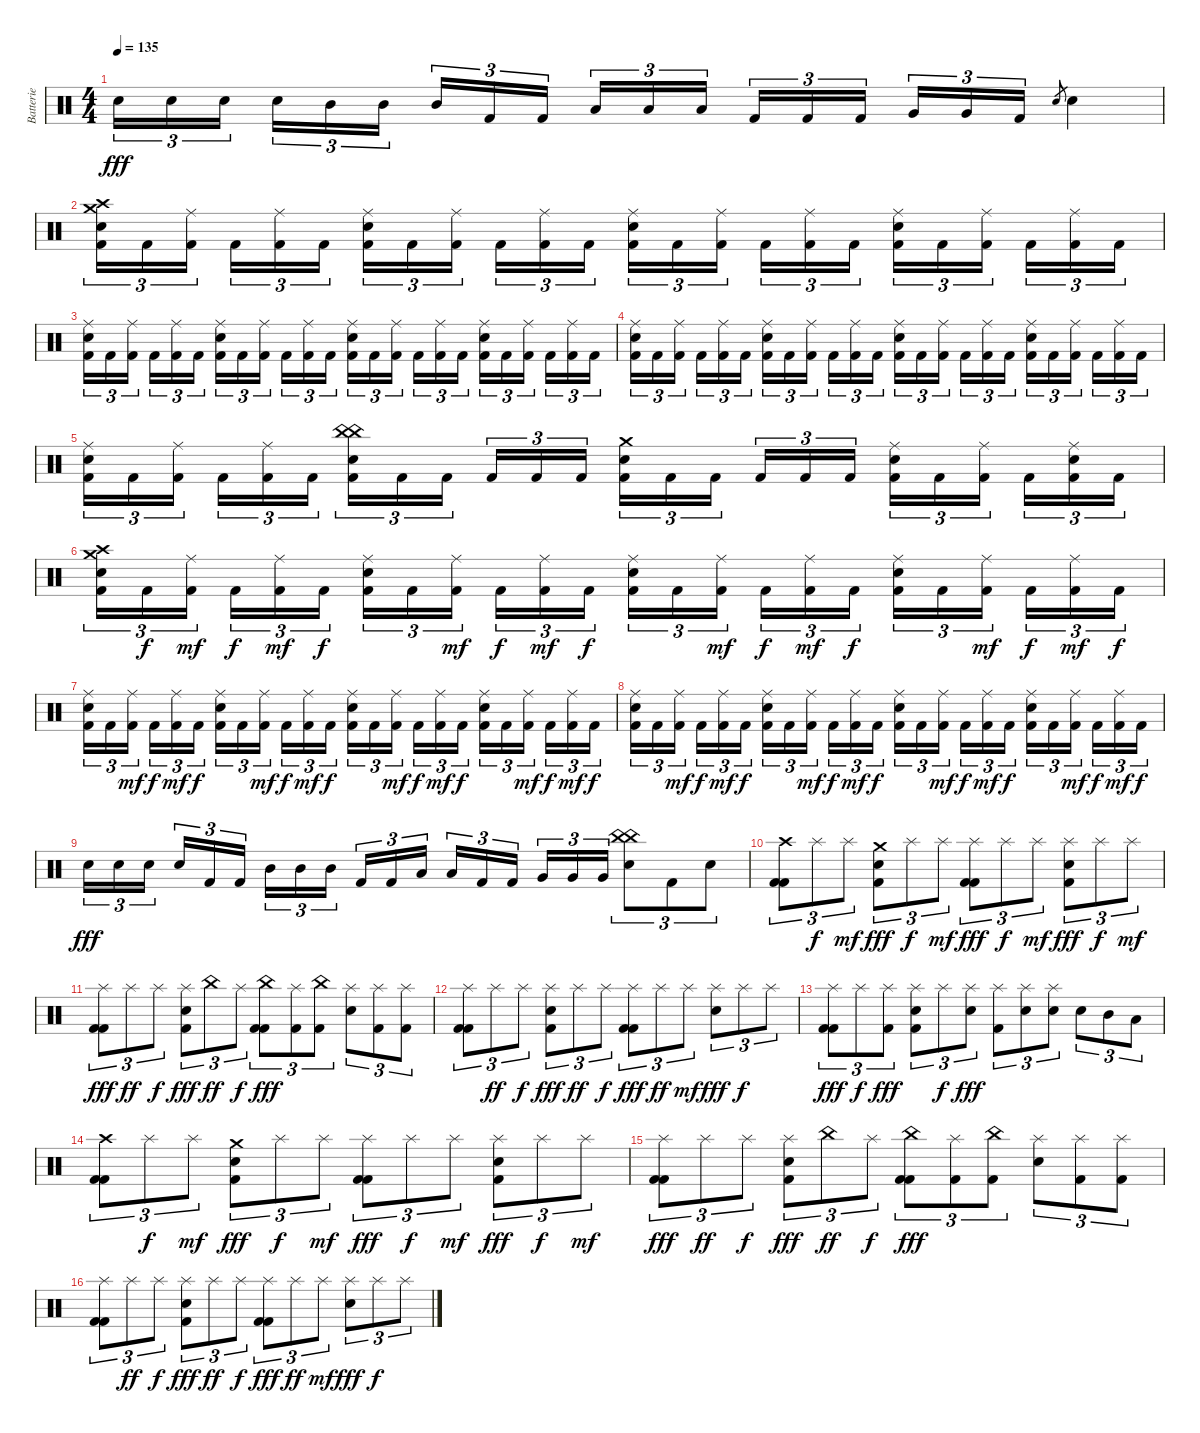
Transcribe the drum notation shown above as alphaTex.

\track ("Batterie" "Batterie") {instrument percussion}
\staff {score}
\articulation defaults
\ts (4 4)
\tempo 135
\clef neutral
\ks c "Electric Snare (hit)".16{tu (3 2) dy fff} "Electric Snare (hit)".16{tu (3 2)} "Electric Snare (hit)".16{tu (3 2) beam splitsecondary} "Electric Snare (hit)".16{tu (3 2)} "Mid Tom (hit)".16{tu (3 2)} "Mid Tom (hit)".16{tu (3 2)} "Mid Tom (hit)".16{tu (3 2)} "Kick (hit) 2".16{tu (3 2)} "Kick (hit) 2".16{tu (3 2) beam splitsecondary} "Low Tom (hit)".16{tu (3 2)} "Low Tom (hit)".16{tu (3 2)} "Low Tom (hit)".16{tu (3 2)} "Kick (hit) 2".16{tu (3 2)} "Kick (hit) 2".16{tu (3 2)} "Kick (hit) 2".16{tu (3 2) beam splitsecondary} "Very Low Tom (hit)".16{tu (3 2)} "Very Low Tom (hit)".16{tu (3 2)} "Kick (hit) 2".16{tu (3 2)} "Electric Snare (hit)".8{gr} "Electric Snare (hit)".4
|
("Crash high (hit)" "Crash medium (hit)" "Electric Snare (hit)" "Kick (hit) 2").16{tu (3 2)} "Kick (hit) 2".16{tu (3 2)} ("Ride (middle)" "Kick (hit) 2").16{tu (3 2) beam splitsecondary} "Kick (hit) 2".16{tu (3 2)} ("Ride (middle)" "Kick (hit) 2").16{tu (3 2)} "Kick (hit) 2".16{tu (3 2)} ("Ride (middle)" "Electric Snare (hit)" "Kick (hit) 2").16{tu (3 2)} "Kick (hit) 2".16{tu (3 2)} ("Ride (middle)" "Kick (hit) 2").16{tu (3 2) beam splitsecondary} "Kick (hit) 2".16{tu (3 2)} ("Ride (middle)" "Kick (hit) 2").16{tu (3 2)} "Kick (hit) 2".16{tu (3 2)} ("Ride (middle)" "Electric Snare (hit)" "Kick (hit) 2").16{tu (3 2)} "Kick (hit) 2".16{tu (3 2)} ("Ride (middle)" "Kick (hit) 2").16{tu (3 2) beam splitsecondary} "Kick (hit) 2".16{tu (3 2)} ("Ride (middle)" "Kick (hit) 2").16{tu (3 2)} "Kick (hit) 2".16{tu (3 2)} ("Ride (middle)" "Electric Snare (hit)" "Kick (hit) 2").16{tu (3 2)} "Kick (hit) 2".16{tu (3 2)} ("Ride (middle)" "Kick (hit) 2").16{tu (3 2) beam splitsecondary} "Kick (hit) 2".16{tu (3 2)} ("Ride (middle)" "Kick (hit) 2").16{tu (3 2)} "Kick (hit) 2".16{tu (3 2)} |
("Ride (middle)" "Electric Snare (hit)" "Kick (hit) 2").16{tu (3 2)} "Kick (hit) 2".16{tu (3 2)} ("Ride (middle)" "Kick (hit) 2").16{tu (3 2) beam splitsecondary} "Kick (hit) 2".16{tu (3 2)} ("Ride (middle)" "Kick (hit) 2").16{tu (3 2)} "Kick (hit) 2".16{tu (3 2)} ("Ride (middle)" "Electric Snare (hit)" "Kick (hit) 2").16{tu (3 2)} "Kick (hit) 2".16{tu (3 2)} ("Ride (middle)" "Kick (hit) 2").16{tu (3 2) beam splitsecondary} "Kick (hit) 2".16{tu (3 2)} ("Ride (middle)" "Kick (hit) 2").16{tu (3 2)} "Kick (hit) 2".16{tu (3 2)} ("Ride (middle)" "Electric Snare (hit)" "Kick (hit) 2").16{tu (3 2)} "Kick (hit) 2".16{tu (3 2)} ("Ride (middle)" "Kick (hit) 2").16{tu (3 2) beam splitsecondary} "Kick (hit) 2".16{tu (3 2)} ("Ride (middle)" "Kick (hit) 2").16{tu (3 2)} "Kick (hit) 2".16{tu (3 2)} ("Ride (middle)" "Electric Snare (hit)" "Kick (hit) 2").16{tu (3 2)} "Kick (hit) 2".16{tu (3 2)} ("Ride (middle)" "Kick (hit) 2").16{tu (3 2) beam splitsecondary} "Kick (hit) 2".16{tu (3 2)} ("Ride (middle)" "Kick (hit) 2").16{tu (3 2)} "Kick (hit) 2".16{tu (3 2)} |
("Ride (middle)" "Electric Snare (hit)" "Kick (hit) 2").16{tu (3 2)} "Kick (hit) 2".16{tu (3 2)} ("Ride (middle)" "Kick (hit) 2").16{tu (3 2) beam splitsecondary} "Kick (hit) 2".16{tu (3 2)} ("Ride (middle)" "Kick (hit) 2").16{tu (3 2)} "Kick (hit) 2".16{tu (3 2)} ("Ride (middle)" "Electric Snare (hit)" "Kick (hit) 2").16{tu (3 2)} "Kick (hit) 2".16{tu (3 2)} ("Ride (middle)" "Kick (hit) 2").16{tu (3 2) beam splitsecondary} "Kick (hit) 2".16{tu (3 2)} ("Ride (middle)" "Kick (hit) 2").16{tu (3 2)} "Kick (hit) 2".16{tu (3 2)} ("Ride (middle)" "Electric Snare (hit)" "Kick (hit) 2").16{tu (3 2)} "Kick (hit) 2".16{tu (3 2)} ("Ride (middle)" "Kick (hit) 2").16{tu (3 2) beam splitsecondary} "Kick (hit) 2".16{tu (3 2)} ("Ride (middle)" "Kick (hit) 2").16{tu (3 2)} "Kick (hit) 2".16{tu (3 2)} ("Ride (middle)" "Electric Snare (hit)" "Kick (hit) 2").16{tu (3 2)} "Kick (hit) 2".16{tu (3 2)} ("Ride (middle)" "Kick (hit) 2").16{tu (3 2) beam splitsecondary} "Kick (hit) 2".16{tu (3 2)} ("Ride (middle)" "Kick (hit) 2").16{tu (3 2)} "Kick (hit) 2".16{tu (3 2)} |
("Ride (middle)" "Electric Snare (hit)" "Kick (hit) 2").16{tu (3 2)} "Kick (hit) 2".16{tu (3 2)} ("Ride (middle)" "Kick (hit) 2").16{tu (3 2) beam splitsecondary} "Kick (hit) 2".16{tu (3 2)} ("Ride (middle)" "Kick (hit) 2").16{tu (3 2)} "Kick (hit) 2".16{tu (3 2)} ("China (hit)" "China (hit)" "Electric Snare (hit)" "Kick (hit) 2").16{tu (3 2)} "Kick (hit) 2".16{tu (3 2)} "Kick (hit) 2".16{tu (3 2) beam splitsecondary} "Kick (hit) 2".16{tu (3 2)} "Kick (hit) 2".16{tu (3 2)} "Kick (hit) 2".16{tu (3 2)} ("Crash medium (hit)" "Electric Snare (hit)" "Kick (hit) 2").16{tu (3 2)} "Kick (hit) 2".16{tu (3 2)} "Kick (hit) 2".16{tu (3 2) beam splitsecondary} "Kick (hit) 2".16{tu (3 2)} "Kick (hit) 2".16{tu (3 2)} "Kick (hit) 2".16{tu (3 2)} ("Ride (middle)" "Electric Snare (hit)" "Kick (hit) 2").16{tu (3 2)} "Kick (hit) 2".16{tu (3 2)} ("Ride (middle)" "Kick (hit) 2").16{tu (3 2) beam splitsecondary} "Kick (hit) 2".16{tu (3 2)} ("Ride (middle)" "Electric Snare (hit)" "Kick (hit) 2").16{tu (3 2)} "Kick (hit) 2".16{tu (3 2)} |
("Crash high (hit)" "Crash medium (hit)" "Electric Snare (hit)" "Kick (hit) 2").16{tu (3 2)} "Kick (hit) 2".16{tu (3 2) dy f} ("Ride (middle)" "Kick (hit) 2").16{tu (3 2) dy mf beam splitsecondary} "Kick (hit) 2".16{tu (3 2) dy f} ("Ride (middle)" "Kick (hit) 2").16{tu (3 2) dy mf} "Kick (hit) 2".16{tu (3 2) dy f} ("Ride (middle)" "Electric Snare (hit)" "Kick (hit) 2").16{tu (3 2)} "Kick (hit) 2".16{tu (3 2)} ("Ride (middle)" "Kick (hit) 2").16{tu (3 2) dy mf beam splitsecondary} "Kick (hit) 2".16{tu (3 2) dy f} ("Ride (middle)" "Kick (hit) 2").16{tu (3 2) dy mf} "Kick (hit) 2".16{tu (3 2) dy f} ("Ride (middle)" "Electric Snare (hit)" "Kick (hit) 2").16{tu (3 2)} "Kick (hit) 2".16{tu (3 2)} ("Ride (middle)" "Kick (hit) 2").16{tu (3 2) dy mf beam splitsecondary} "Kick (hit) 2".16{tu (3 2) dy f} ("Ride (middle)" "Kick (hit) 2").16{tu (3 2) dy mf} "Kick (hit) 2".16{tu (3 2) dy f} ("Ride (middle)" "Electric Snare (hit)" "Kick (hit) 2").16{tu (3 2)} "Kick (hit) 2".16{tu (3 2)} ("Ride (middle)" "Kick (hit) 2").16{tu (3 2) dy mf beam splitsecondary} "Kick (hit) 2".16{tu (3 2) dy f} ("Ride (middle)" "Kick (hit) 2").16{tu (3 2) dy mf} "Kick (hit) 2".16{tu (3 2) dy f} |
("Ride (middle)" "Electric Snare (hit)" "Kick (hit) 2").16{tu (3 2)} "Kick (hit) 2".16{tu (3 2)} ("Ride (middle)" "Kick (hit) 2").16{tu (3 2) dy mf beam splitsecondary} "Kick (hit) 2".16{tu (3 2) dy f} ("Ride (middle)" "Kick (hit) 2").16{tu (3 2) dy mf} "Kick (hit) 2".16{tu (3 2) dy f} ("Ride (middle)" "Electric Snare (hit)" "Kick (hit) 2").16{tu (3 2)} "Kick (hit) 2".16{tu (3 2)} ("Ride (middle)" "Kick (hit) 2").16{tu (3 2) dy mf beam splitsecondary} "Kick (hit) 2".16{tu (3 2) dy f} ("Ride (middle)" "Kick (hit) 2").16{tu (3 2) dy mf} "Kick (hit) 2".16{tu (3 2) dy f} ("Ride (middle)" "Electric Snare (hit)" "Kick (hit) 2").16{tu (3 2)} "Kick (hit) 2".16{tu (3 2)} ("Ride (middle)" "Kick (hit) 2").16{tu (3 2) dy mf beam splitsecondary} "Kick (hit) 2".16{tu (3 2) dy f} ("Ride (middle)" "Kick (hit) 2").16{tu (3 2) dy mf} "Kick (hit) 2".16{tu (3 2) dy f} ("Ride (middle)" "Electric Snare (hit)" "Kick (hit) 2").16{tu (3 2)} "Kick (hit) 2".16{tu (3 2)} ("Ride (middle)" "Kick (hit) 2").16{tu (3 2) dy mf beam splitsecondary} "Kick (hit) 2".16{tu (3 2) dy f} ("Ride (middle)" "Kick (hit) 2").16{tu (3 2) dy mf} "Kick (hit) 2".16{tu (3 2) dy f} |
("Ride (middle)" "Electric Snare (hit)" "Kick (hit) 2").16{tu (3 2)} "Kick (hit) 2".16{tu (3 2)} ("Ride (middle)" "Kick (hit) 2").16{tu (3 2) dy mf beam splitsecondary} "Kick (hit) 2".16{tu (3 2) dy f} ("Ride (middle)" "Kick (hit) 2").16{tu (3 2) dy mf} "Kick (hit) 2".16{tu (3 2) dy f} ("Ride (middle)" "Electric Snare (hit)" "Kick (hit) 2").16{tu (3 2)} "Kick (hit) 2".16{tu (3 2)} ("Ride (middle)" "Kick (hit) 2").16{tu (3 2) dy mf beam splitsecondary} "Kick (hit) 2".16{tu (3 2) dy f} ("Ride (middle)" "Kick (hit) 2").16{tu (3 2) dy mf} "Kick (hit) 2".16{tu (3 2) dy f} ("Ride (middle)" "Electric Snare (hit)" "Kick (hit) 2").16{tu (3 2)} "Kick (hit) 2".16{tu (3 2)} ("Ride (middle)" "Kick (hit) 2").16{tu (3 2) dy mf beam splitsecondary} "Kick (hit) 2".16{tu (3 2) dy f} ("Ride (middle)" "Kick (hit) 2").16{tu (3 2) dy mf} "Kick (hit) 2".16{tu (3 2) dy f} ("Ride (middle)" "Electric Snare (hit)" "Kick (hit) 2").16{tu (3 2)} "Kick (hit) 2".16{tu (3 2)} ("Ride (middle)" "Kick (hit) 2").16{tu (3 2) dy mf beam splitsecondary} "Kick (hit) 2".16{tu (3 2) dy f} ("Ride (middle)" "Kick (hit) 2").16{tu (3 2) dy mf} "Kick (hit) 2".16{tu (3 2) dy f} |
"Electric Snare (hit)".16{tu (3 2) dy fff} "Electric Snare (hit)".16{tu (3 2)} "Electric Snare (hit)".16{tu (3 2) beam splitsecondary} "Electric Snare (hit)".16{tu (3 2)} "Kick (hit) 2".16{tu (3 2)} "Kick (hit) 2".16{tu (3 2)} "Mid Tom (hit)".16{tu (3 2)} "Mid Tom (hit)".16{tu (3 2)} "Mid Tom (hit)".16{tu (3 2) beam splitsecondary} "Kick (hit) 2".16{tu (3 2)} "Kick (hit) 2".16{tu (3 2)} "Low Tom (hit)".16{tu (3 2)} "Low Tom (hit)".16{tu (3 2)} "Kick (hit) 2".16{tu (3 2)} "Kick (hit) 2".16{tu (3 2) beam splitsecondary} "Very Low Tom (hit)".16{tu (3 2)} "Very Low Tom (hit)".16{tu (3 2)} "Very Low Tom (hit)".16{tu (3 2)} ("China (hit)" "China (hit)" "Electric Snare (hit)").8{tu (3 2)} "Kick (hit) 2".8{tu (3 2)} "Electric Snare (hit)".8{tu (3 2)} |
("Crash high (hit)" "Kick (hit) 2" "Kick (hit) 2").8{tu (3 2)} "Splash (hit)".8{tu (3 2) dy f} "Splash (hit)".8{tu (3 2) dy mf} ("Crash medium (hit)" "Electric Snare (hit)" "Kick (hit) 2").8{tu (3 2) dy fff} "Splash (hit)".8{tu (3 2) dy f} "Splash (hit)".8{tu (3 2) dy mf} ("Splash (hit)" "Kick (hit) 2" "Kick (hit) 2").8{tu (3 2) dy fff} "Splash (hit)".8{tu (3 2) dy f} "Splash (hit)".8{tu (3 2) dy mf} ("Splash (hit)" "Electric Snare (hit)" "Kick (hit) 2").8{tu (3 2) dy fff} "Splash (hit)".8{tu (3 2) dy f} "Splash (hit)".8{tu (3 2) dy mf} |
("Splash (hit)" "Kick (hit) 2" "Kick (hit) 2").8{tu (3 2) dy fff} "Splash (hit)".8{tu (3 2) dy ff} "Splash (hit)".8{tu (3 2) dy f} ("Splash (hit)" "Electric Snare (hit)" "Kick (hit) 2").8{tu (3 2) dy fff} "China (hit)".8{tu (3 2) dy ff} "Splash (hit)".8{tu (3 2) dy f} ("China (hit)" "Kick (hit) 2" "Kick (hit) 2").8{tu (3 2) dy fff} ("Splash (hit)" "Kick (hit) 2").8{tu (3 2)} ("China (hit)" "Kick (hit) 2").8{tu (3 2)} ("Splash (hit)" "Electric Snare (hit)").8{tu (3 2)} ("Splash (hit)" "Kick (hit) 2").8{tu (3 2)} ("Splash (hit)" "Kick (hit) 2").8{tu (3 2)} |
("Splash (hit)" "Kick (hit) 2" "Kick (hit) 2").8{tu (3 2)} "Splash (hit)".8{tu (3 2) dy ff} "Splash (hit)".8{tu (3 2) dy f} ("Splash (hit)" "Electric Snare (hit)" "Kick (hit) 2").8{tu (3 2) dy fff} "Splash (hit)".8{tu (3 2) dy ff} "Splash (hit)".8{tu (3 2) dy f} ("Splash (hit)" "Kick (hit) 2" "Kick (hit) 2").8{tu (3 2) dy fff} "Splash (hit)".8{tu (3 2) dy ff} "Splash (hit)".8{tu (3 2) dy mf} ("Splash (hit)" "Electric Snare (hit)").8{tu (3 2) dy fff} "Splash (hit)".8{tu (3 2) dy f} "Splash (hit)".8{tu (3 2)} |
("Splash (hit)" "Kick (hit) 2" "Kick (hit) 2").8{tu (3 2) dy fff} "Splash (hit)".8{tu (3 2) dy f} ("Splash (hit)" "Kick (hit) 2").8{tu (3 2) dy fff} ("Splash (hit)" "Electric Snare (hit)" "Kick (hit) 2").8{tu (3 2)} "Splash (hit)".8{tu (3 2) dy f} ("Splash (hit)" "Electric Snare (hit)").8{tu (3 2) dy fff} ("Splash (hit)" "Kick (hit) 2").8{tu (3 2)} ("Splash (hit)" "Electric Snare (hit)").8{tu (3 2)} ("Splash (hit)" "Electric Snare (hit)").8{tu (3 2)} "Electric Snare (hit)".8{tu (3 2)} "Mid Tom (hit)".8{tu (3 2)} "Low Tom (hit)".8{tu (3 2)} |
("Crash high (hit)" "Kick (hit) 2" "Kick (hit) 2").8{tu (3 2)} "Splash (hit)".8{tu (3 2) dy f} "Splash (hit)".8{tu (3 2) dy mf} ("Crash medium (hit)" "Electric Snare (hit)" "Kick (hit) 2").8{tu (3 2) dy fff} "Splash (hit)".8{tu (3 2) dy f} "Splash (hit)".8{tu (3 2) dy mf} ("Splash (hit)" "Kick (hit) 2" "Kick (hit) 2").8{tu (3 2) dy fff} "Splash (hit)".8{tu (3 2) dy f} "Splash (hit)".8{tu (3 2) dy mf} ("Splash (hit)" "Electric Snare (hit)" "Kick (hit) 2").8{tu (3 2) dy fff} "Splash (hit)".8{tu (3 2) dy f} "Splash (hit)".8{tu (3 2) dy mf} |
("Splash (hit)" "Kick (hit) 2" "Kick (hit) 2").8{tu (3 2) dy fff} "Splash (hit)".8{tu (3 2) dy ff} "Splash (hit)".8{tu (3 2) dy f} ("Splash (hit)" "Electric Snare (hit)" "Kick (hit) 2").8{tu (3 2) dy fff} "China (hit)".8{tu (3 2) dy ff} "Splash (hit)".8{tu (3 2) dy f} ("China (hit)" "Kick (hit) 2" "Kick (hit) 2").8{tu (3 2) dy fff} ("Splash (hit)" "Kick (hit) 2").8{tu (3 2)} ("China (hit)" "Kick (hit) 2").8{tu (3 2)} ("Splash (hit)" "Electric Snare (hit)").8{tu (3 2)} ("Splash (hit)" "Kick (hit) 2").8{tu (3 2)} ("Splash (hit)" "Kick (hit) 2").8{tu (3 2)} |
("Splash (hit)" "Kick (hit) 2" "Kick (hit) 2").8{tu (3 2)} "Splash (hit)".8{tu (3 2) dy ff} "Splash (hit)".8{tu (3 2) dy f} ("Splash (hit)" "Electric Snare (hit)" "Kick (hit) 2").8{tu (3 2) dy fff} "Splash (hit)".8{tu (3 2) dy ff} "Splash (hit)".8{tu (3 2) dy f} ("Splash (hit)" "Kick (hit) 2" "Kick (hit) 2").8{tu (3 2) dy fff} "Splash (hit)".8{tu (3 2) dy ff} "Splash (hit)".8{tu (3 2) dy mf} ("Splash (hit)" "Electric Snare (hit)").8{tu (3 2) dy fff} "Splash (hit)".8{tu (3 2) dy f} "Splash (hit)".8{tu (3 2)}
